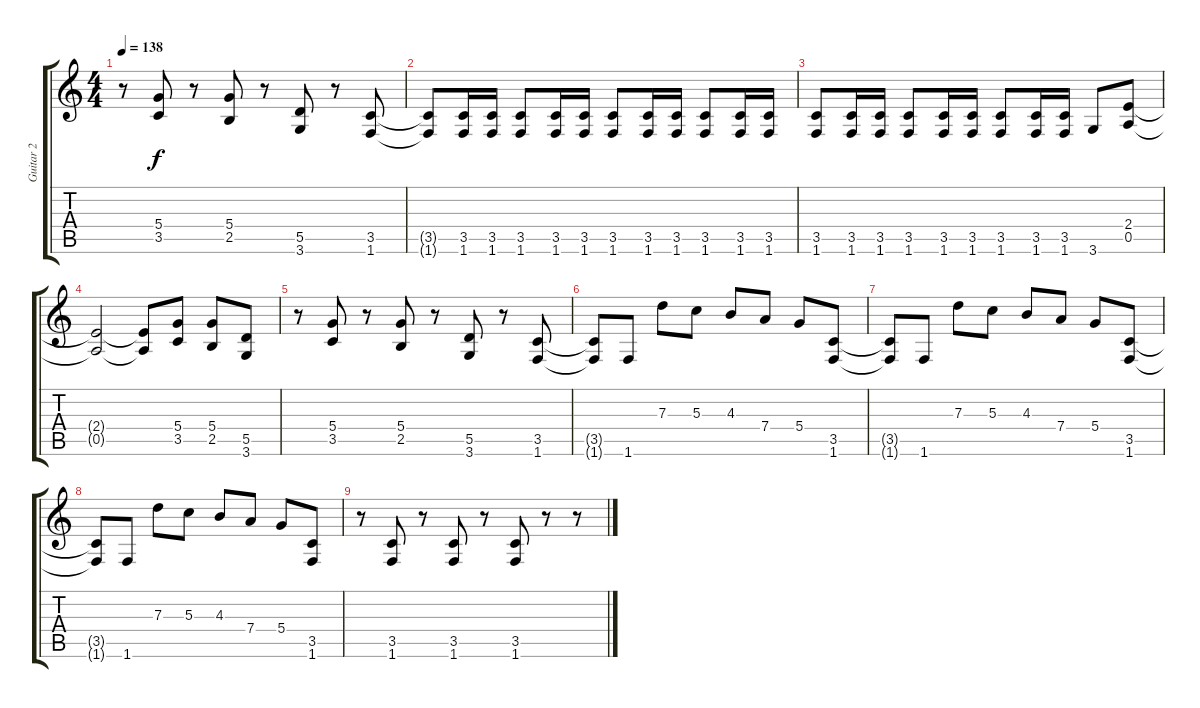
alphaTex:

\track ("Guitar 2" "Guitar 2") {instrument overdrivenguitar}
\staff {score tabs}
\tuning (E4 B3 G3 D3 A2 E2) {hide}
\ts (4 4)
\tempo 138
\clef g2
\ks c
r.8{dy f} (5.4 3.5).8 r.8 (5.4 2.5).8 r.8 (5.5 3.6).8 r.8 (3.5 1.6).8 |
(3.5{t} 1.6{t}).8 (3.5 1.6).16 (3.5 1.6).16 (3.5 1.6).8 (3.5 1.6).16 (3.5 1.6).16 (3.5 1.6).8 (3.5 1.6).16 (3.5 1.6).16 (3.5 1.6).8 (3.5 1.6).16 (3.5 1.6).16 |
(3.5 1.6).8 (3.5 1.6).16 (3.5 1.6).16 (3.5 1.6).8 (3.5 1.6).16 (3.5 1.6).16 (3.5 1.6).8 (3.5 1.6).16 (3.5 1.6).16 3.6.8 (2.4 0.5).8 |
(2.4{t} 0.5{t}).2 (2.4{t} 0.5{t}).8 (5.4 3.5).8 (5.4 2.5).8 (5.5 3.6).8 |
r.8 (5.4 3.5).8 r.8 (5.4 2.5).8 r.8 (5.5 3.6).8 r.8 (3.5 1.6).8 |
(3.5{t} 1.6{t}).8 1.6.8 7.3.8 5.3.8 4.3.8 7.4.8 5.4.8 (3.5 1.6).8 |
(3.5{t} 1.6{t}).8 1.6.8 7.3.8 5.3.8 4.3.8 7.4.8 5.4.8 (3.5 1.6).8 |
(3.5{t} 1.6{t}).8 1.6.8 7.3.8 5.3.8 4.3.8 7.4.8 5.4.8 (3.5 1.6).8 |
r.8 (3.5 1.6).8 r.8 (3.5 1.6).8 r.8 (3.5 1.6).8 r.8 r.8
